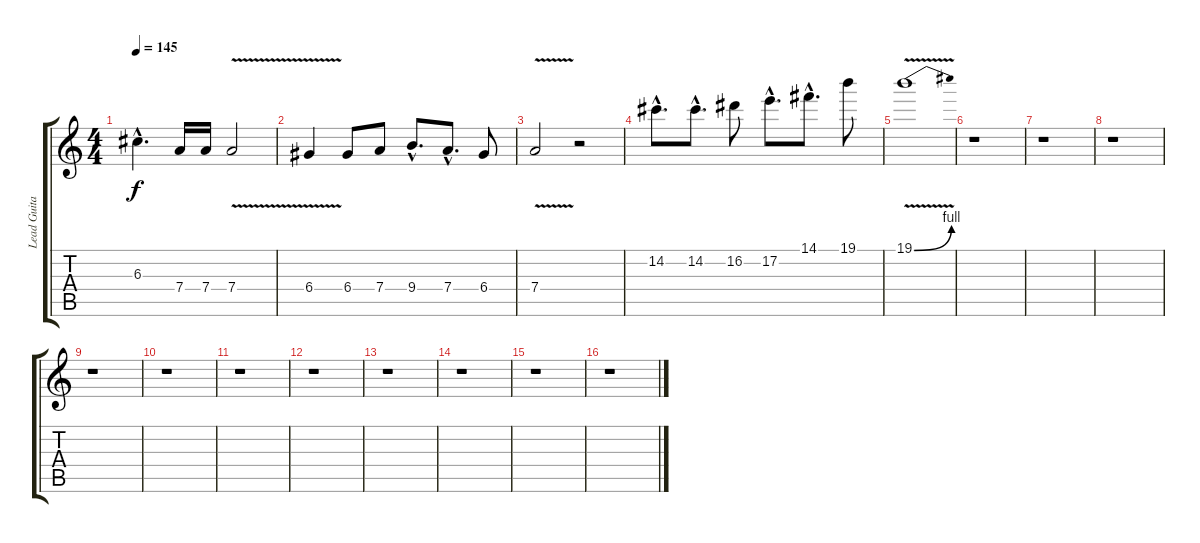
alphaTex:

\track ("Lead Guitar" "Lead Guita") {instrument overdrivenguitar}
\staff {score tabs}
\tuning (E4 B3 G3 D3 A2 E2) {hide}
\ts (4 4)
\tempo 145
\clef g2
\ks c
6.3{hac}.4{d dy f} 7.4.16 7.4.16 7.4{v}.2 |
6.4{v}.4 6.4.8 7.4.8 9.4{hac}.8{d} 7.4{hac}.8{d} 6.4.8 |
7.4{v}.2 r.2 |
14.2{hac}.8{d} 14.2{hac}.8{d} 16.2.8 17.2{hac}.8{d} 14.1{hac}.8{d} 19.1.8 |
19.1{be (bend 0 0 60 4) v}.1 |
r.1 |
r.1 |
r.1 |
r.1 |
r.1 |
r.1 |
r.1 |
r.1 |
r.1 |
r.1 |
r.1
